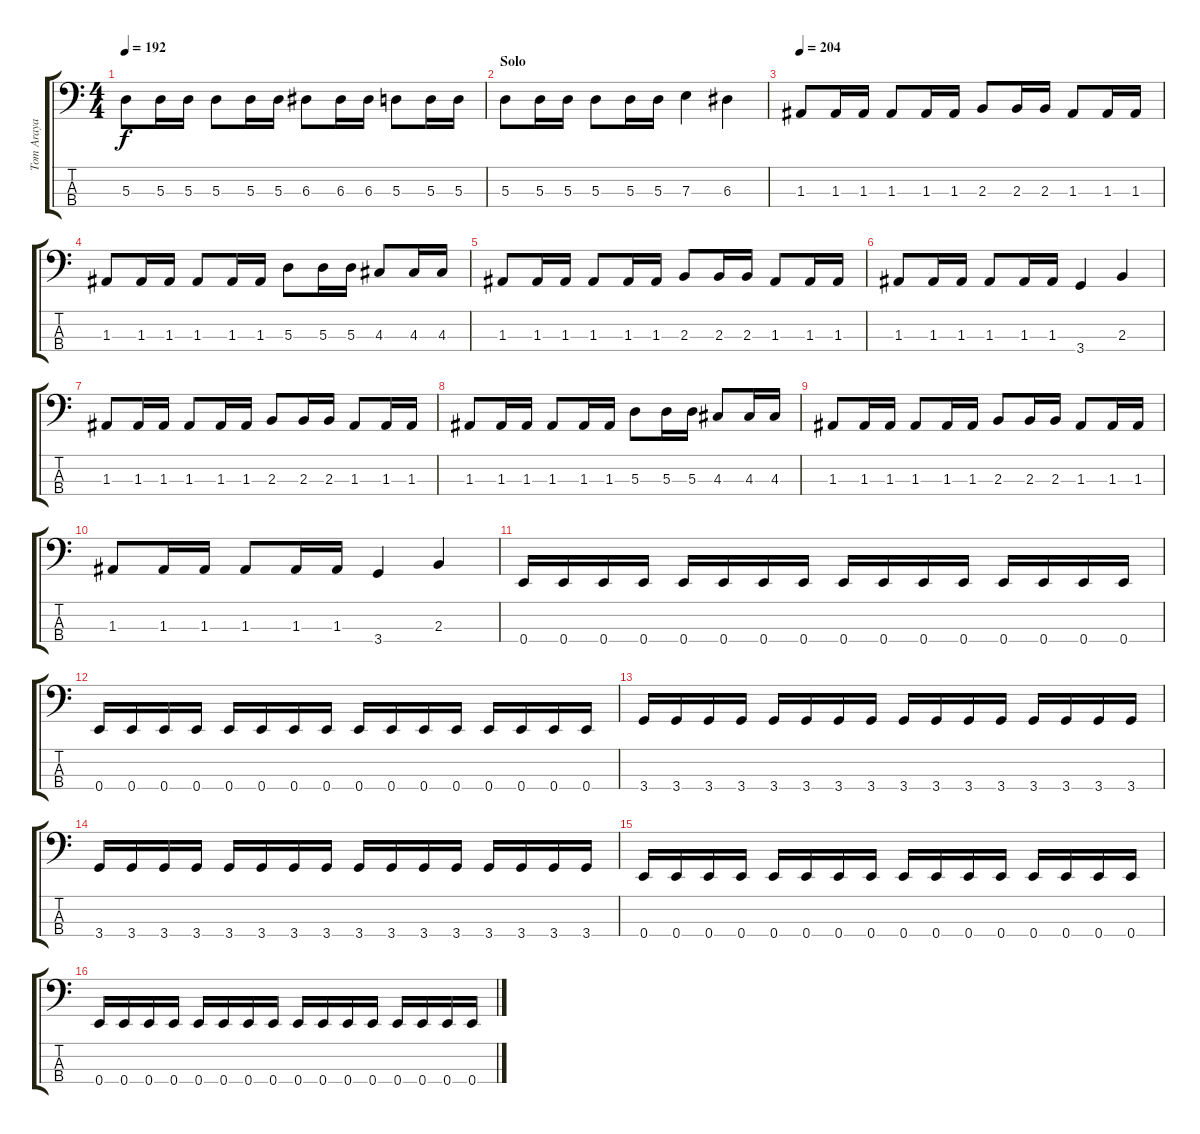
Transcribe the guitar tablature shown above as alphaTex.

\track ("Tom Araya" "Tom Araya") {instrument electricbasspick}
\staff {score tabs}
\tuning (G2 D2 A1 E1) {hide}
\ts (4 4)
\tempo 192
\clef f4
\ks c
5.3.8{dy f} 5.3.16 5.3.16 5.3.8 5.3.16 5.3.16 6.3.8 6.3.16 6.3.16 5.3.8 5.3.16 5.3.16 |
\section ("" "Solo")
5.3.8 5.3.16 5.3.16 5.3.8 5.3.16 5.3.16 7.3.4 6.3.4 |
\tempo 204
1.3.8 1.3.16 1.3.16 1.3.8 1.3.16 1.3.16 2.3.8 2.3.16 2.3.16 1.3.8 1.3.16 1.3.16 |
1.3.8 1.3.16 1.3.16 1.3.8 1.3.16 1.3.16 5.3.8 5.3.16 5.3.16 4.3.8 4.3.16 4.3.16 |
1.3.8 1.3.16 1.3.16 1.3.8 1.3.16 1.3.16 2.3.8 2.3.16 2.3.16 1.3.8 1.3.16 1.3.16 |
1.3.8 1.3.16 1.3.16 1.3.8 1.3.16 1.3.16 3.4.4 2.3.4 |
1.3.8 1.3.16 1.3.16 1.3.8 1.3.16 1.3.16 2.3.8 2.3.16 2.3.16 1.3.8 1.3.16 1.3.16 |
1.3.8 1.3.16 1.3.16 1.3.8 1.3.16 1.3.16 5.3.8 5.3.16 5.3.16 4.3.8 4.3.16 4.3.16 |
1.3.8 1.3.16 1.3.16 1.3.8 1.3.16 1.3.16 2.3.8 2.3.16 2.3.16 1.3.8 1.3.16 1.3.16 |
1.3.8 1.3.16 1.3.16 1.3.8 1.3.16 1.3.16 3.4.4 2.3.4 |
0.4.16 0.4.16 0.4.16 0.4.16 0.4.16 0.4.16 0.4.16 0.4.16 0.4.16 0.4.16 0.4.16 0.4.16 0.4.16 0.4.16 0.4.16 0.4.16 |
0.4.16 0.4.16 0.4.16 0.4.16 0.4.16 0.4.16 0.4.16 0.4.16 0.4.16 0.4.16 0.4.16 0.4.16 0.4.16 0.4.16 0.4.16 0.4.16 |
3.4.16 3.4.16 3.4.16 3.4.16 3.4.16 3.4.16 3.4.16 3.4.16 3.4.16 3.4.16 3.4.16 3.4.16 3.4.16 3.4.16 3.4.16 3.4.16 |
3.4.16 3.4.16 3.4.16 3.4.16 3.4.16 3.4.16 3.4.16 3.4.16 3.4.16 3.4.16 3.4.16 3.4.16 3.4.16 3.4.16 3.4.16 3.4.16 |
0.4.16 0.4.16 0.4.16 0.4.16 0.4.16 0.4.16 0.4.16 0.4.16 0.4.16 0.4.16 0.4.16 0.4.16 0.4.16 0.4.16 0.4.16 0.4.16 |
0.4.16 0.4.16 0.4.16 0.4.16 0.4.16 0.4.16 0.4.16 0.4.16 0.4.16 0.4.16 0.4.16 0.4.16 0.4.16 0.4.16 0.4.16 0.4.16
